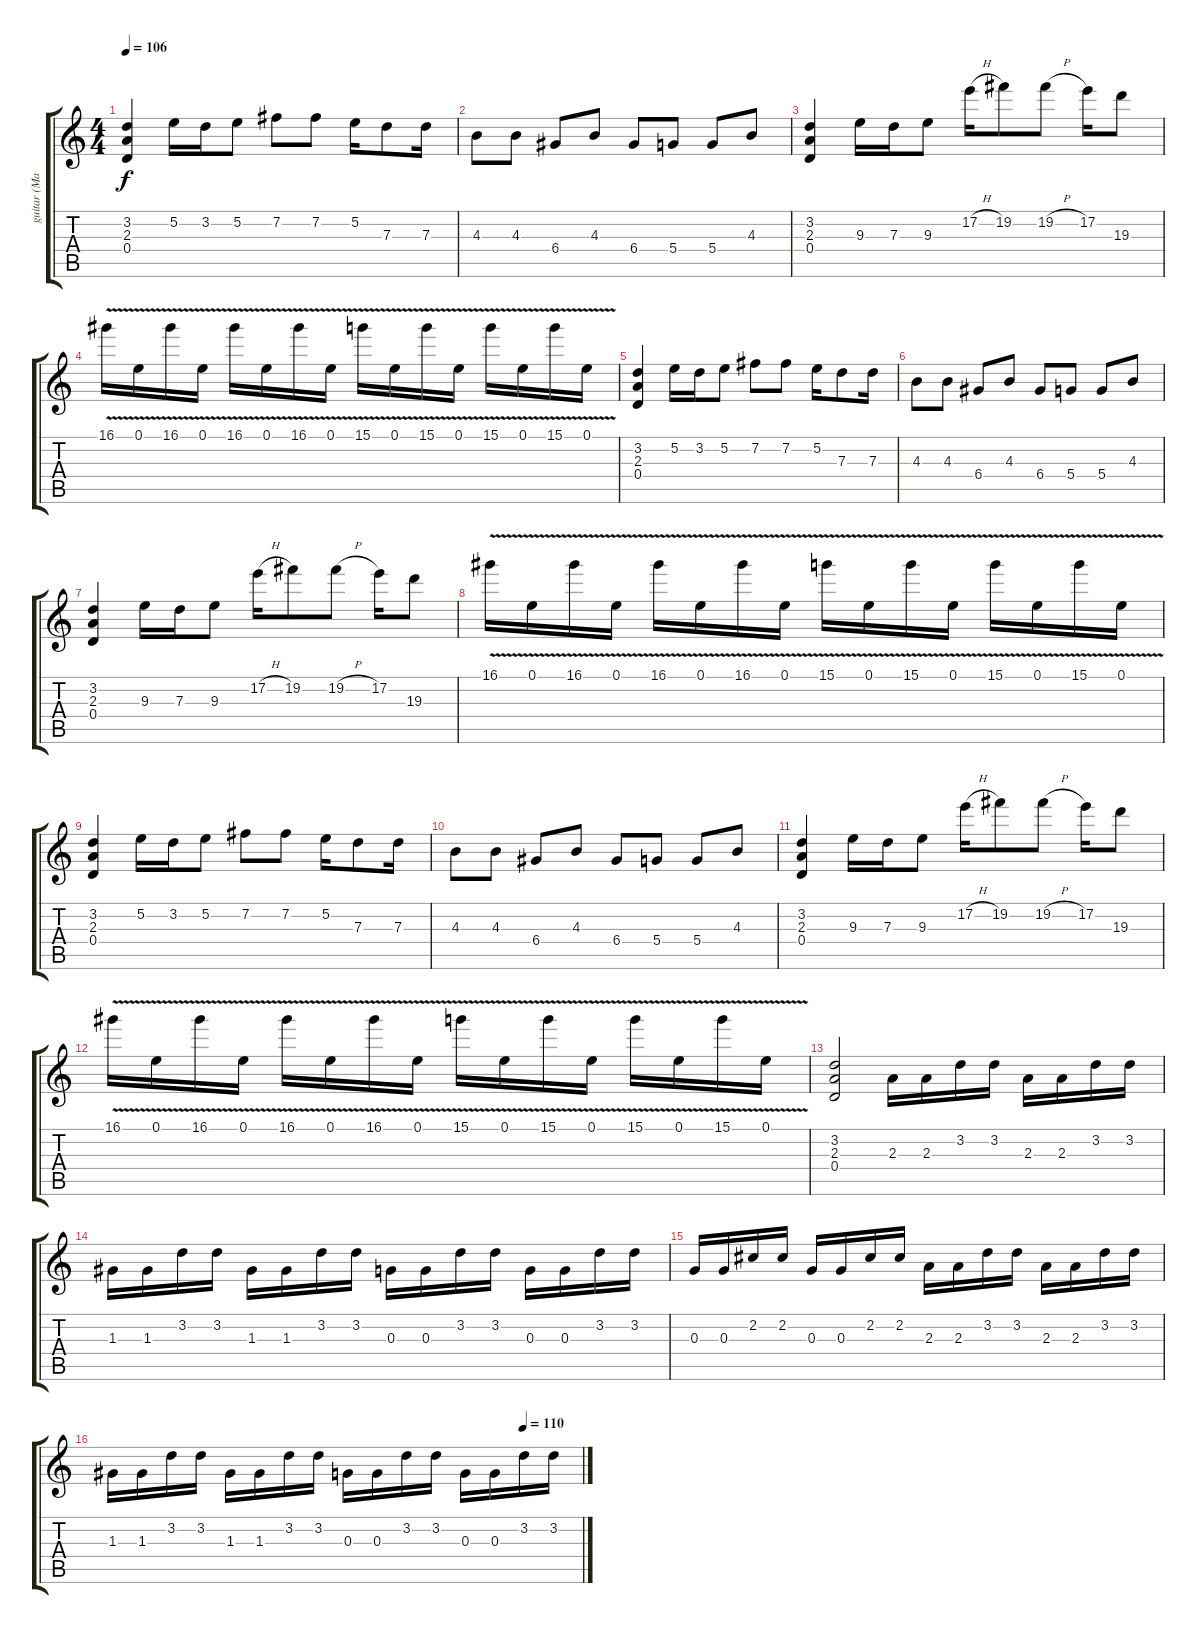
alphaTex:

\track ("guitar (Mattew Bellamy)" "guitar (Ma") {instrument overdrivenguitar}
\staff {score tabs}
\tuning (E4 B3 G3 D3 A2 D2) {hide}
\ts (4 4)
\tempo 106
\clef g2
\ks c
(3.2 2.3 0.4).4{dy f instrument overdrivenguitar} 5.2.16 3.2.16 5.2.8 7.2.8 7.2.8 5.2.16 7.3.8 7.3.16 |
4.3.8 4.3.8 6.4.8 4.3.8 6.4.8 5.4.8 5.4.8 4.3.8 |
(3.2 2.3 0.4).4 9.3.16 7.3.16 9.3.8 17.2{h}.16 19.2.8 19.2{h}.8 17.2.16 19.3.8 |
16.1{v}.16 0.1{v}.16 16.1{v}.16 0.1{v}.16 16.1{v}.16 0.1{v}.16 16.1{v}.16 0.1{v}.16 15.1{v}.16 0.1{v}.16 15.1{v}.16 0.1{v}.16 15.1{v}.16 0.1{v}.16 15.1{v}.16 0.1{v}.16 |
(3.2 2.3 0.4).4 5.2.16 3.2.16 5.2.8 7.2.8 7.2.8 5.2.16 7.3.8 7.3.16 |
4.3.8 4.3.8 6.4.8 4.3.8 6.4.8 5.4.8 5.4.8 4.3.8 |
(3.2 2.3 0.4).4 9.3.16 7.3.16 9.3.8 17.2{h}.16 19.2.8 19.2{h}.8 17.2.16 19.3.8 |
16.1{v}.16 0.1{v}.16 16.1{v}.16 0.1{v}.16 16.1{v}.16 0.1{v}.16 16.1{v}.16 0.1{v}.16 15.1{v}.16 0.1{v}.16 15.1{v}.16 0.1{v}.16 15.1{v}.16 0.1{v}.16 15.1{v}.16 0.1{v}.16 |
(3.2 2.3 0.4).4 5.2.16 3.2.16 5.2.8 7.2.8 7.2.8 5.2.16 7.3.8 7.3.16 |
4.3.8 4.3.8 6.4.8 4.3.8 6.4.8 5.4.8 5.4.8 4.3.8 |
(3.2 2.3 0.4).4 9.3.16 7.3.16 9.3.8 17.2{h}.16 19.2.8 19.2{h}.8 17.2.16 19.3.8 |
16.1{v}.16 0.1{v}.16 16.1{v}.16 0.1{v}.16 16.1{v}.16 0.1{v}.16 16.1{v}.16 0.1{v}.16 15.1{v}.16 0.1{v}.16 15.1{v}.16 0.1{v}.16 15.1{v}.16 0.1{v}.16 15.1{v}.16 0.1{v}.16 |
(3.2 2.3 0.4).2 2.3.16 2.3.16 3.2.16 3.2.16 2.3.16 2.3.16 3.2.16 3.2.16 |
1.3.16 1.3.16 3.2.16 3.2.16 1.3.16 1.3.16 3.2.16 3.2.16 0.3.16 0.3.16 3.2.16 3.2.16 0.3.16 0.3.16 3.2.16 3.2.16 |
0.3.16 0.3.16 2.2.16 2.2.16 0.3.16 0.3.16 2.2.16 2.2.16 2.3.16 2.3.16 3.2.16 3.2.16 2.3.16 2.3.16 3.2.16 3.2.16 |
\tempo (110 0.875)
1.3.16 1.3.16 3.2.16 3.2.16 1.3.16 1.3.16 3.2.16 3.2.16 0.3.16 0.3.16 3.2.16 3.2.16 0.3.16 0.3.16 3.2.16 3.2.16
